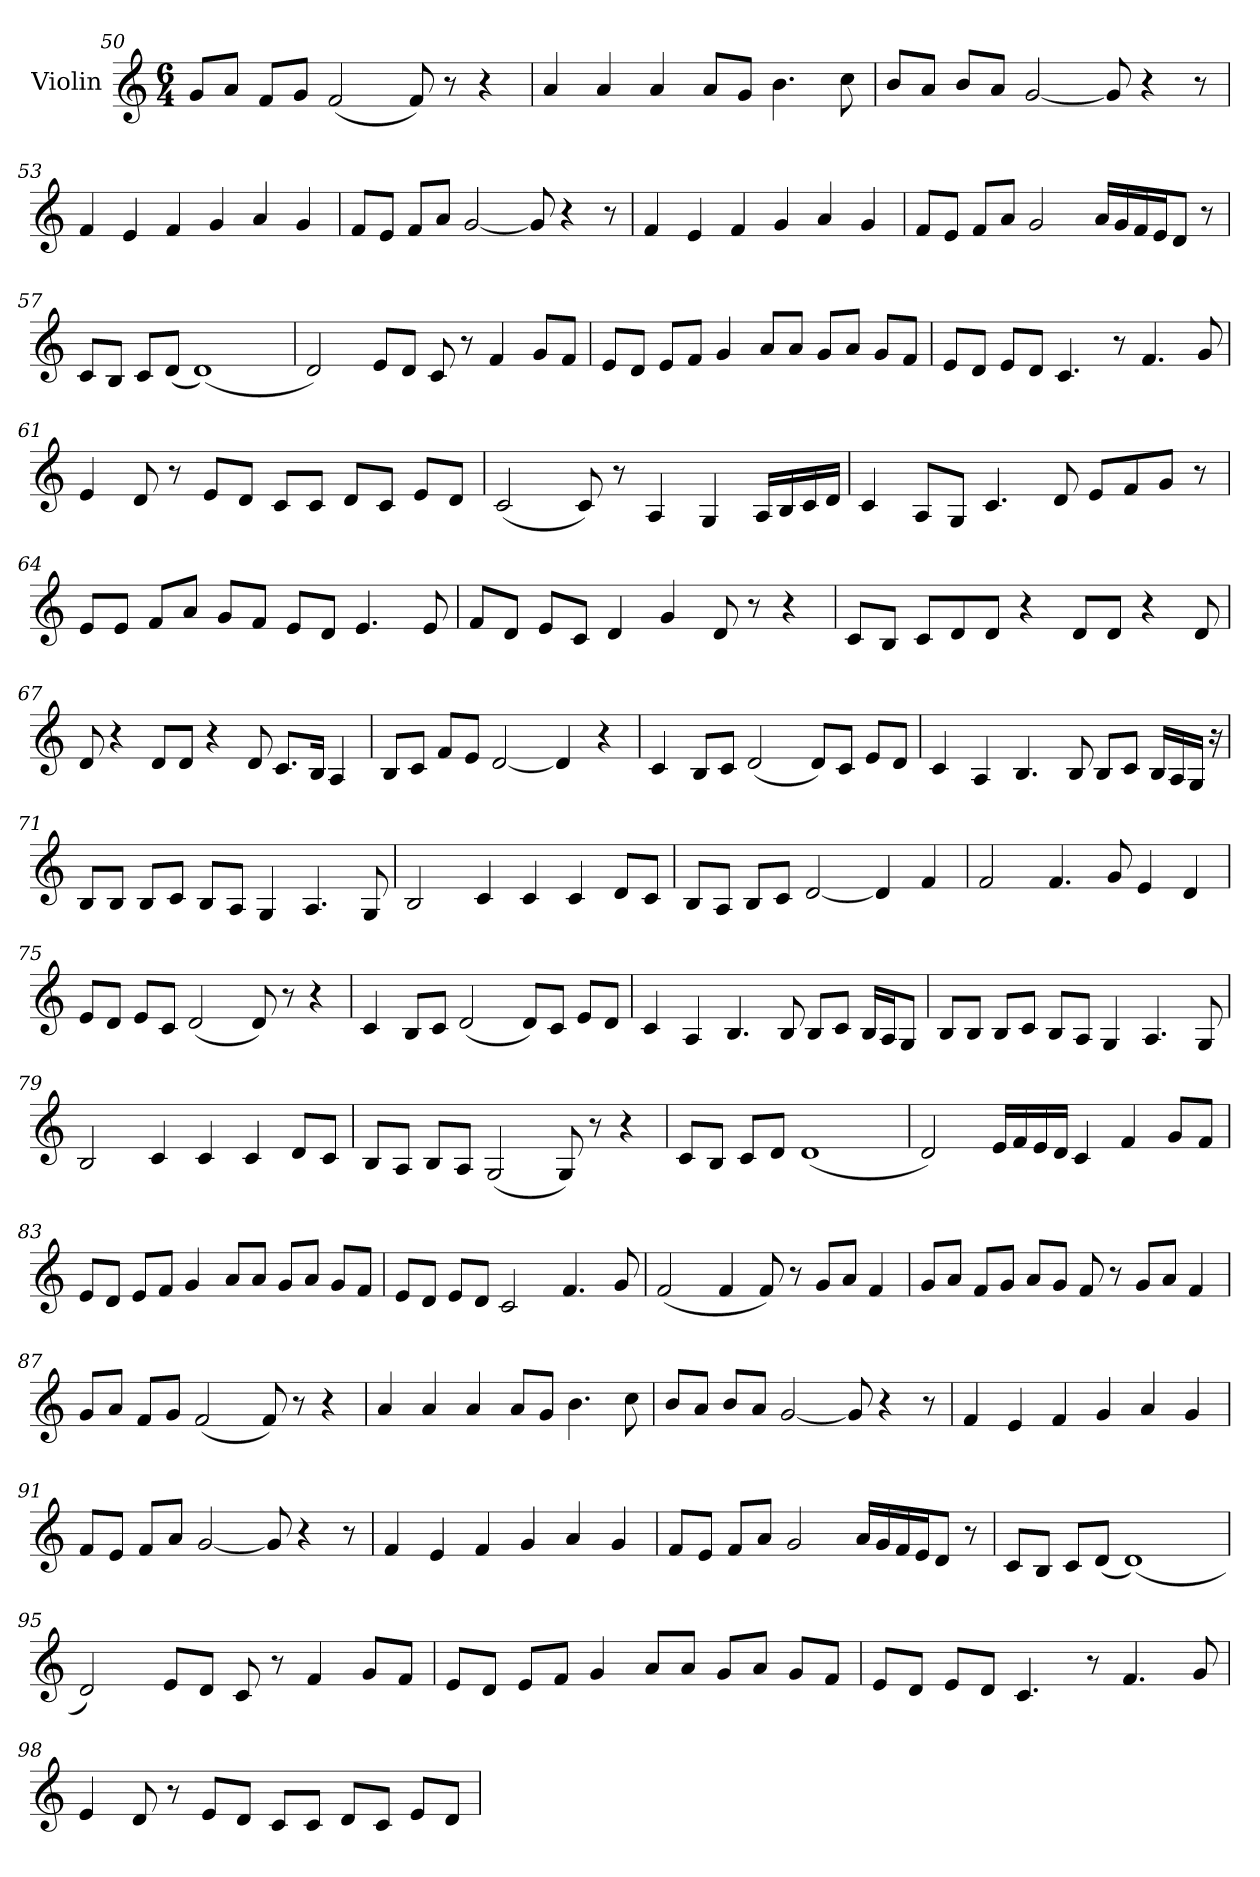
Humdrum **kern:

**kern
*part1
*staff1
*I"Violin
*clefG2
*k[]
*M6/4
=50
8g/L
8a/J
8f/L
8g/J
(<2f/
8f/)
8r
4r
=51
4a/
4a/
4a/
8a/L
8g/J
4.b\
8cc\
!!LO:LB:g=z
=52
8b/L
8a/J
8b/L
8a/J
[2g/
8g/]
4r
8r
=53
4f/
4e/
4f/
4g/
4a/
4g/
=54
8f/L
8e/J
8f/L
8a/J
[2g/
8g/]
4r
8r
=55
4f/
4e/
4f/
4g/
4a/
4g/
!!LO:LB:g=z
=56
8f/L
8e/J
8f/L
8a/J
2g/
16a/LL
16g/
16f/
16e/J
8d/J
8r
=57
8c/L
8B/J
8c/L
(<8d/J
(<1d)
=58
2d/)
8e/L
8d/J
8c/
8r
4f/
8g/L
8f/J
!!LO:PB:g=z
=59
8e/L
8d/J
8e/L
8f/J
4g/
8a/L
8a/J
8g/L
8a/J
8g/L
8f/J
=60
8e/L
8d/J
8e/L
8d/J
4.c/
8r
4.f/
8g/
=61
4e/
8d/
8r
8e/L
8d/J
8c/L
8c/J
8d/L
8c/J
8e/L
8d/J
!!LO:LB:g=z
=62
(<2c/
8c/)
8r
4A/
4G/
16A/LL
16B/
16c/
16d/JJ
=63
4c/
8A/L
8G/J
4.c/
8d/
8e/L
8f/
8g/J
8r
=64
8e/L
8e/J
8f/L
8a/J
8g/L
8f/J
8e/L
8d/J
4.e/
8e/
!!LO:LB:g=z
=65
8f/L
8d/J
8e/L
8c/J
4d/
4g/
8d/
8r
4r
=66
8c/L
8B/J
8c/L
8d/
8d/J
4r
8d/L
8d/J
4r
8d/
=67
8d/
4r
8d/L
8d/J
4r
8d/
8.c/L
16B/Jk
4A/
!!LO:LB:g=z
=68
8B/L
8c/J
8f/L
8e/J
[2d/
4d/]
4r
=69
4c/
8B/L
8c/J
(<2d/
8d/L)
8c/J
8e/L
8d/J
=70
4c/
4A/
4.B/
8B/
8B/L
8c/J
16B/LL
16A/
16G/JJ
16r
!!LO:LB:g=z
=71
8B/L
8B/J
8B/L
8c/J
8B/L
8A/J
4G/
4.A/
8G/
=72
2B/
4c/
4c/
4c/
8d/L
8c/J
=73
8B/L
8A/J
8B/L
8c/J
[2d/
4d/]
4f/
!!LO:LB:g=z
=74
2f/
4.f/
8g/
4e/
4d/
=75
8e/L
8d/J
8e/L
8c/J
(<2d/
8d/)
8r
4r
=76
4c/
8B/L
8c/J
(<2d/
8d/L)
8c/J
8e/L
8d/J
!!LO:LB:g=z
=77
4c/
4A/
4.B/
8B/
8B/L
8c/J
16B/LL
16A/J
8G/J
=78
8B/L
8B/J
8B/L
8c/J
8B/L
8A/J
4G/
4.A/
8G/
=79
2B/
4c/
4c/
4c/
8d/L
8c/J
!!LO:LB:g=z
=80
8B/L
8A/J
8B/L
8A/J
(<2G/
8G/)
8r
4r
=81
8c/L
8B/J
8c/L
8d/J
(<1d
=82
2d/)
16e/LL
16f/
16e/
16d/JJ
4c/
4f/
8g/L
8f/J
!!LO:PB:g=z
=83
8e/L
8d/J
8e/L
8f/J
4g/
8a/L
8a/J
8g/L
8a/J
8g/L
8f/J
=84
8e/L
8d/J
8e/L
8d/J
2c/
4.f/
8g/
=85
(<2f/
4f/
8f/)
8r
8g/L
8a/J
4f/
!!LO:LB:g=z
=86
8g/L
8a/J
8f/L
8g/J
8a/L
8g/J
8f/
8r
8g/L
8a/J
4f/
=87
8g/L
8a/J
8f/L
8g/J
(<2f/
8f/)
8r
4r
=88
4a/
4a/
4a/
8a/L
8g/J
4.b\
8cc\
!!LO:LB:g=z
=89
8b/L
8a/J
8b/L
8a/J
[2g/
8g/]
4r
8r
=90
4f/
4e/
4f/
4g/
4a/
4g/
=91
8f/L
8e/J
8f/L
8a/J
[2g/
8g/]
4r
8r
=92
4f/
4e/
4f/
4g/
4a/
4g/
!!LO:LB:g=z
=93
8f/L
8e/J
8f/L
8a/J
2g/
16a/LL
16g/
16f/
16e/J
8d/J
8r
=94
8c/L
8B/J
8c/L
(<8d/J
(<1d)
=95
2d/)
8e/L
8d/J
8c/
8r
4f/
8g/L
8f/J
!!LO:LB:g=z
=96
8e/L
8d/J
8e/L
8f/J
4g/
8a/L
8a/J
8g/L
8a/J
8g/L
8f/J
=97
8e/L
8d/J
8e/L
8d/J
4.c/
8r
4.f/
8g/
=98
4e/
8d/
8r
8e/L
8d/J
8c/L
8c/J
8d/L
8c/J
8e/L
8d/J
=
*-
